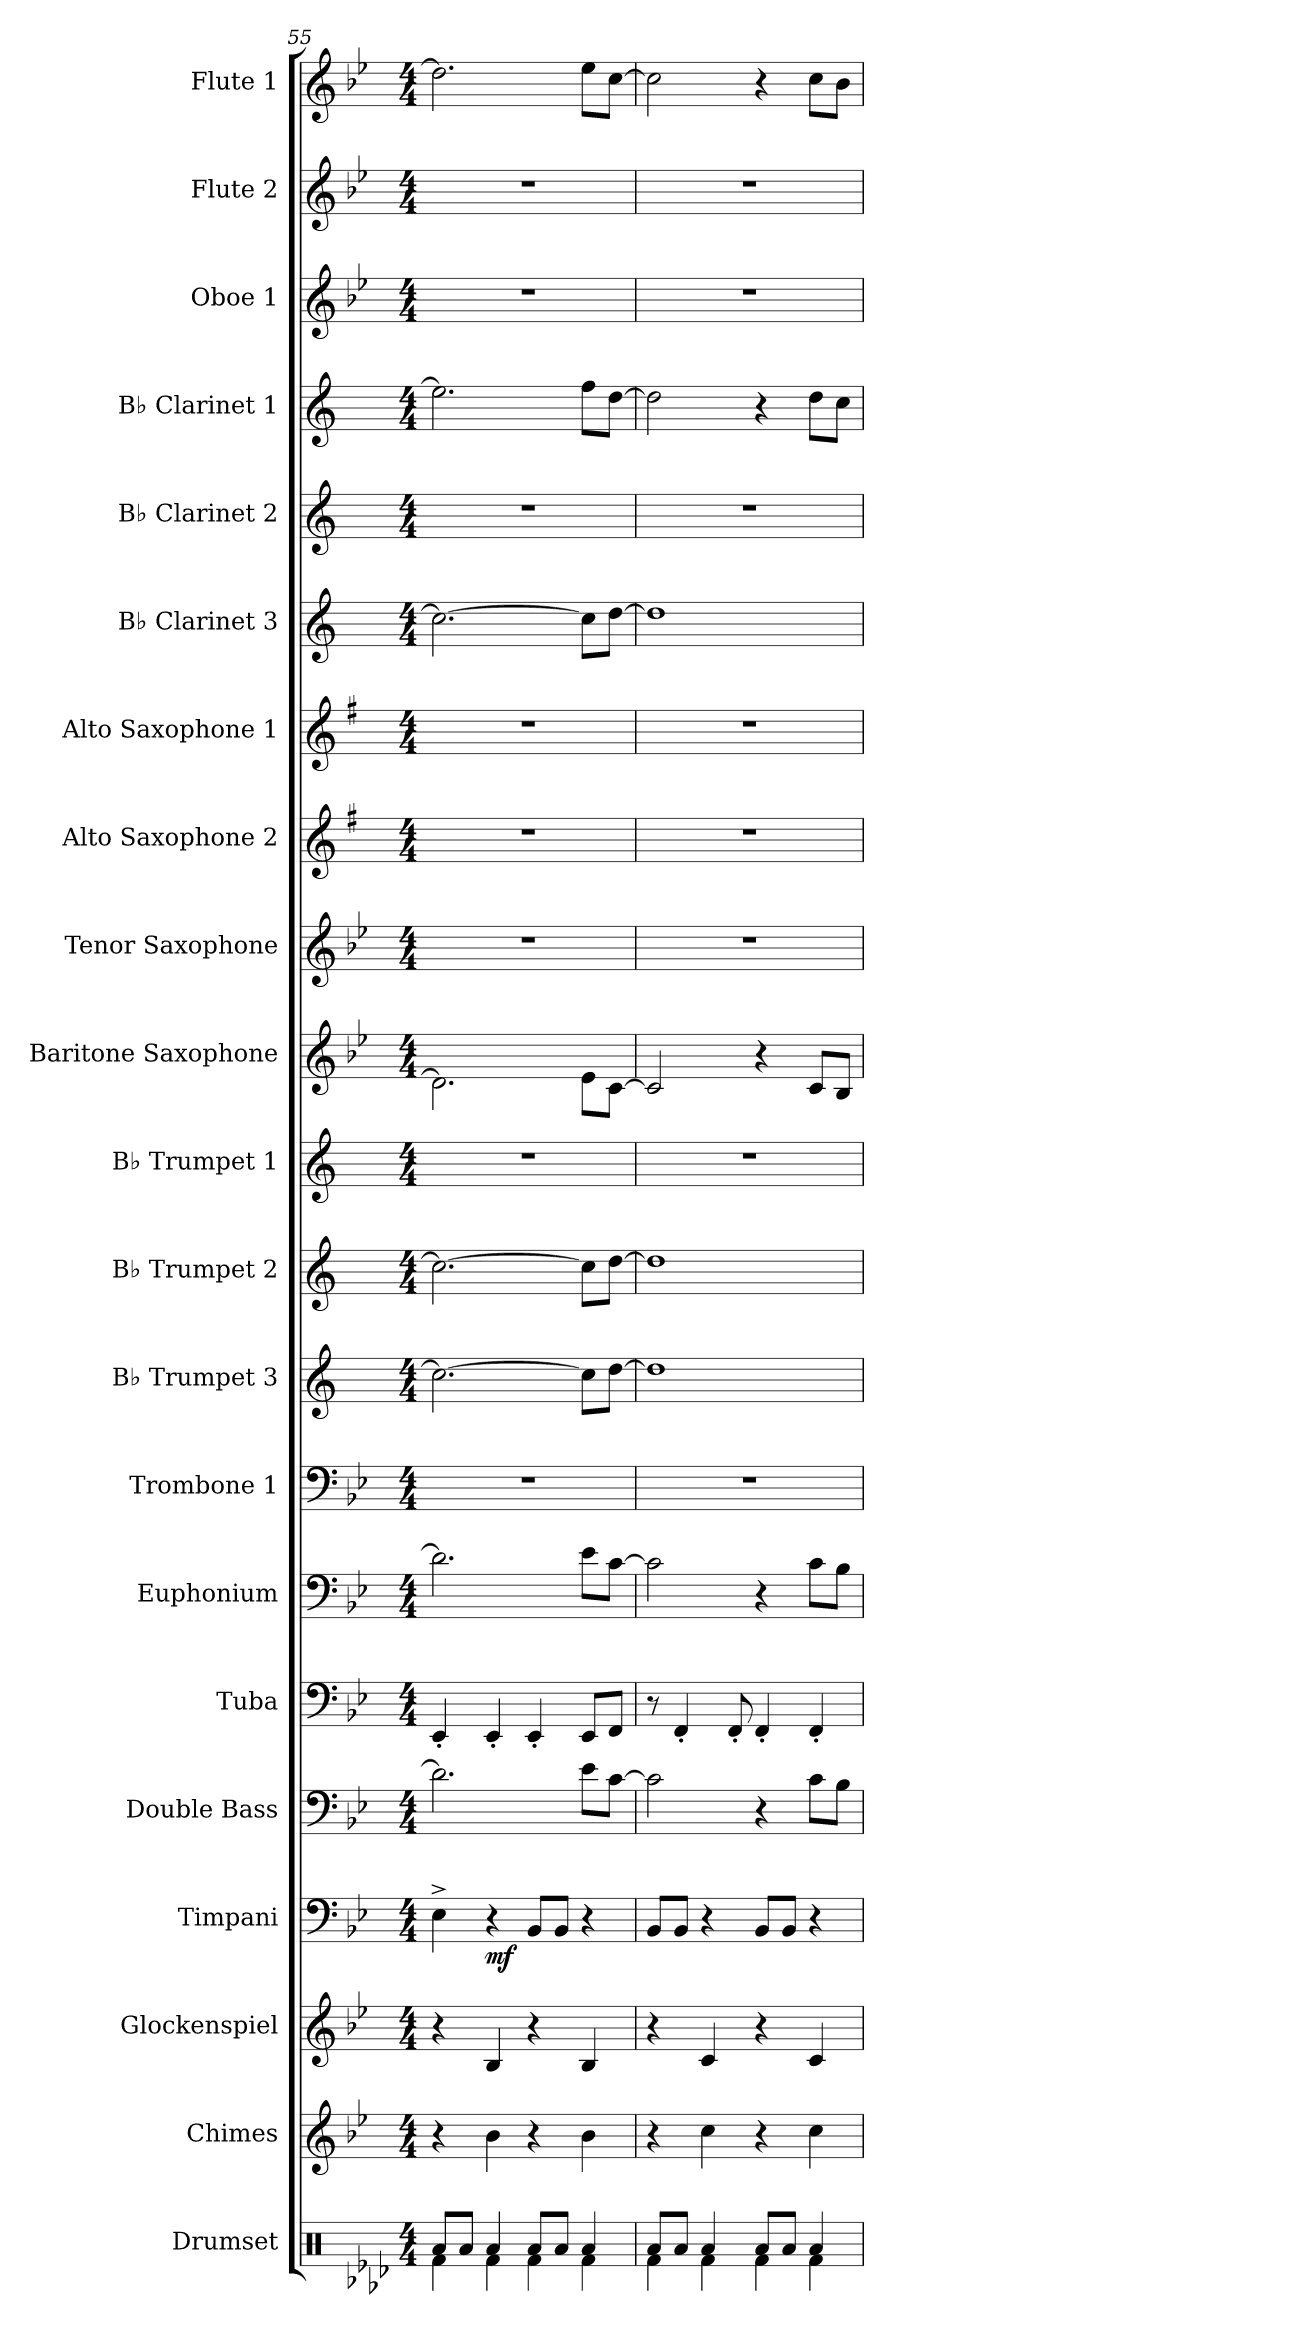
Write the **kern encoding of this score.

**kern	**kern	**kern	**kern	**dynam	**kern	**kern	**kern	**kern	**kern	**kern	**kern	**kern	**kern	**kern	**kern	**kern	**kern	**kern	**kern	**kern	**kern
*part21	*part20	*part19	*part18	*part18	*part17	*part16	*part15	*part14	*part13	*part12	*part11	*part10	*part9	*part8	*part7	*part6	*part5	*part4	*part3	*part2	*part1
*staff21	*staff20	*staff19	*staff18	*staff18	*staff17	*staff16	*staff15	*staff14	*staff13	*staff12	*staff11	*staff10	*staff9	*staff8	*staff7	*staff6	*staff5	*staff4	*staff3	*staff2	*staff1
*I"Drumset	*I"Chimes	*I"Glockenspiel	*I"Timpani	*	*I"Double Bass	*I"Tuba	*I"Euphonium	*I"Trombone 1	*I"B♭ Trumpet 3	*I"B♭ Trumpet 2	*I"B♭ Trumpet 1	*I"Baritone Saxophone	*I"Tenor Saxophone	*I"Alto Saxophone 2	*I"Alto Saxophone 1	*I"B♭ Clarinet 3	*I"B♭ Clarinet 2	*I"B♭ Clarinet 1	*I"Oboe 1	*I"Flute 2	*I"Flute 1
*I'D. Set	*I'Cme.	*I'Glk.	*I'Timp.	*	*I'Db.	*I'Tba.	*I'Euph.	*I'Tbn. 1	*I'B♭ Tpt. 3	*I'B♭ Tpt. 2	*I'B♭ Tpt. 1	*I'Bar. Sax.	*I'T. Sax.	*I'A. Sax. 2	*I'A. Sax. 1	*I'B♭ Cl. 3	*I'B♭ Cl. 2	*I'B♭ Cl. 1	*I'Ob. 1	*I'Fl. 2	*I'Fl. 1
*clefX	*clefG2	*clefG2	*clefF4	*	*clefF4	*clefF4	*clefF4	*clefF4	*clefG2	*clefG2	*clefG2	*clefG2	*clefG2	*clefG2	*clefG2	*clefG2	*clefG2	*clefG2	*clefG2	*clefG2	*clefG2
*	*	*ITrd-14c-24	*	*	*ITrd7c12	*	*	*	*ITrd1c2	*ITrd1c2	*ITrd1c2	*ITrd12c21	*ITrd8c14	*ITrd5c9	*ITrd5c9	*ITrd1c2	*ITrd1c2	*ITrd1c2	*	*	*
*k[b-e-a-d-]	*k[b-e-]	*k[b-e-]	*k[b-e-]	*	*k[b-e-]	*k[b-e-]	*k[b-e-]	*k[b-e-]	*k[b-e-]	*k[b-e-]	*k[b-e-]	*k[b-e-]	*k[b-e-]	*k[b-e-]	*k[b-e-]	*k[b-e-]	*k[b-e-]	*k[b-e-]	*k[b-e-]	*k[b-e-]	*k[b-e-]
*M4/4	*M4/4	*M4/4	*M4/4	*	*M4/4	*M4/4	*M4/4	*M4/4	*M4/4	*M4/4	*M4/4	*M4/4	*M4/4	*M4/4	*M4/4	*M4/4	*M4/4	*M4/4	*M4/4	*M4/4	*M4/4
=55	=55	=55	=55	=55	=55	=55	=55	=55	=55	=55	=55	=55	=55	=55	=55	=55	=55	=55	=55	=55	=55
*^	*	*	*	*	*	*	*	*	*	*	*	*	*	*	*	*	*	*	*	*	*
8Ra/L	4Rf\	4r	4r	4E-^\	.	2.D\]	4EE-'/	2.d\]	1r	2.b-\_	2.b-\_	1r	2.D\]	1r	1r	1r	2.b-\_	1r	2.dd\]	1r	1r	2.dd\]
8Ra/J	.	.	.	.	.	.	.	.	.	.	.	.	.	.	.	.	.	.	.	.	.	.
!	!	!	!	!	!LO:DY:b	!	!	!	!	!	!	!	!	!	!	!	!	!	!	!	!	!
4Ra/	4Rf\	4b-\	4bb-/	4r	mf	.	4EE-'/	.	.	.	.	.	.	.	.	.	.	.	.	.	.	.
8Ra/L	4Rf\	4r	4r	8BB-/L	.	.	4EE-'/	.	.	.	.	.	.	.	.	.	.	.	.	.	.	.
8Ra/J	.	.	.	8BB-/J	.	.	.	.	.	.	.	.	.	.	.	.	.	.	.	.	.	.
4Ra/	4Rf\	4b-\	4bb-/	4r	.	8E-\L	8EE-/L	8e-\L	.	8b-\L]	8b-\L]	.	8E-\L	.	.	.	8b-\L]	.	8ee-\L	.	.	8ee-\L
.	.	.	.	.	.	[8C\J	8FF/J	[8c\J	.	[8cc\J	[8cc\J	.	[8C\J	.	.	.	[8cc\J	.	[8cc\J	.	.	[8cc\J
=56	=56	=56	=56	=56	=56	=56	=56	=56	=56	=56	=56	=56	=56	=56	=56	=56	=56	=56	=56	=56	=56	=56
8Ra/L	4Rf\	4r	4r	8BB-/L	.	2C\]	8r	2c\]	1r	1cc]	1cc]	1r	2C/]	1r	1r	1r	1cc]	1r	2cc\]	1r	1r	2cc\]
8Ra/J	.	.	.	8BB-/J	.	.	4FF'/	.	.	.	.	.	.	.	.	.	.	.	.	.	.	.
4Ra/	4Rf\	4cc\	4ccc/	4r	.	.	.	.	.	.	.	.	.	.	.	.	.	.	.	.	.	.
.	.	.	.	.	.	.	8FF'/	.	.	.	.	.	.	.	.	.	.	.	.	.	.	.
8Ra/L	4Rf\	4r	4r	8BB-/L	.	4r	4FF'/	4r	.	.	.	.	4r	.	.	.	.	.	4r	.	.	4r
8Ra/J	.	.	.	8BB-/J	.	.	.	.	.	.	.	.	.	.	.	.	.	.	.	.	.	.
4Ra/	4Rf\	4cc\	4ccc/	4r	.	8C\L	4FF'/	8c\L	.	.	.	.	8C/L	.	.	.	.	.	8cc\L	.	.	8cc\L
.	.	.	.	.	.	8BB-\J	.	8B-\J	.	.	.	.	8BB-/J	.	.	.	.	.	8b-\J	.	.	8b-\J
*v	*v	*	*	*	*	*	*	*	*	*	*	*	*	*	*	*	*	*	*	*	*	*
=	=	=	=	=	=	=	=	=	=	=	=	=	=	=	=	=	=	=	=	=	=
*-	*-	*-	*-	*-	*-	*-	*-	*-	*-	*-	*-	*-	*-	*-	*-	*-	*-	*-	*-	*-	*-
